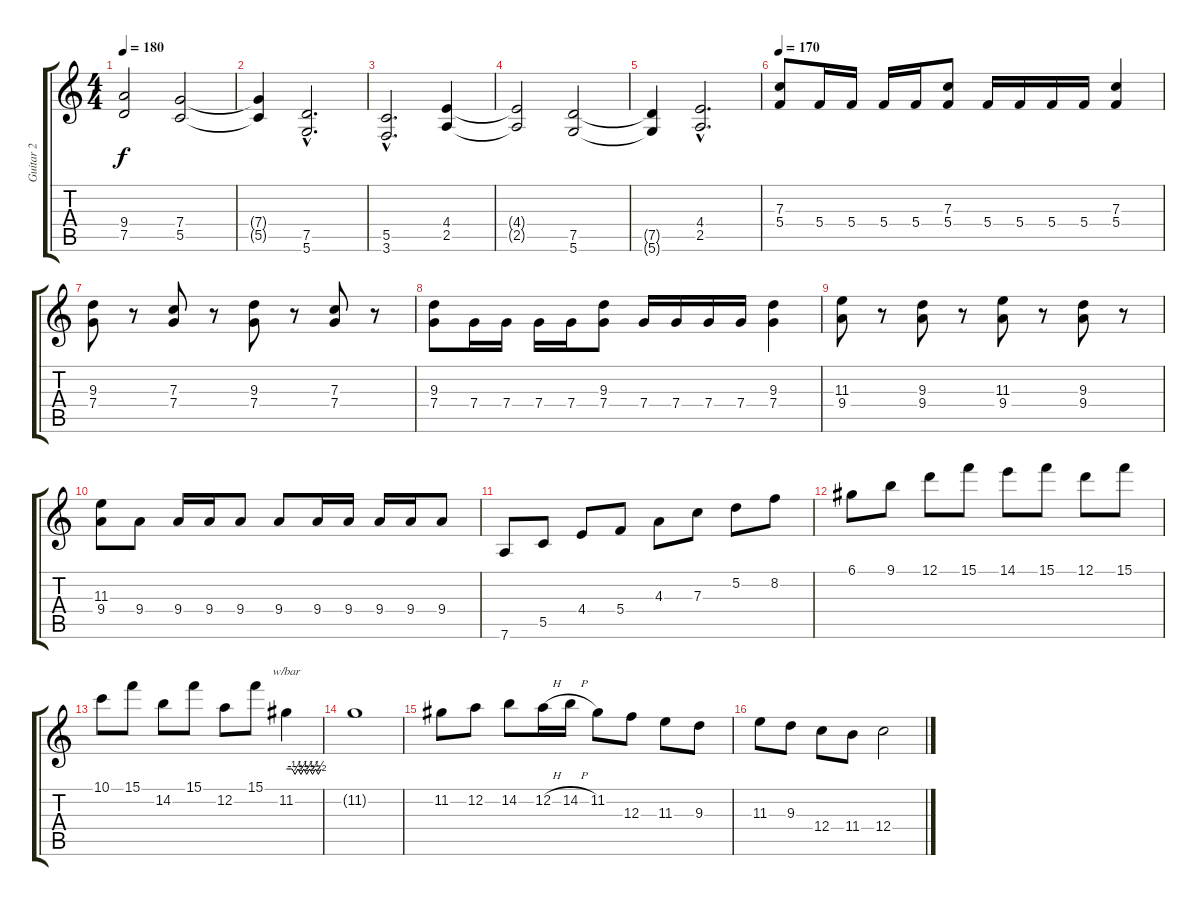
\track ("Guitar 2" "Guitar 2") {instrument distortionguitar}
\staff {score tabs}
\tuning (D4 A3 F3 C3 G2 D2) {hide}
\ts (4 4)
\tempo 180
\clef g2
\ks c
(9.4{t} 7.5{t}).2{dy f} (7.4 5.5).2 |
(7.4{t} 5.5{t}).4 (7.5{hac} 5.6{hac}).2{d} |
(5.5{hac} 3.6{hac}).2{d} (4.4 2.5).4 |
(4.4{t} 2.5{t}).2 (7.5 5.6).2 |
(7.5{t} 5.6{t}).4 (4.4{hac} 2.5{hac}).2{d} |
\tempo 170
(7.3 5.4).8 5.4.16 5.4.16 5.4.16 5.4.16 (7.3 5.4).8 5.4.16 5.4.16 5.4.16 5.4.16 (7.3 5.4).4 |
(9.3 7.4).8 r.8 (7.3 7.4).8 r.8 (9.3 7.4).8 r.8 (7.3 7.4).8 r.8 |
(9.3 7.4).8 7.4.16 7.4.16 7.4.16 7.4.16 (9.3 7.4).8 7.4.16 7.4.16 7.4.16 7.4.16 (9.3 7.4).4 |
(11.3 9.4).8 r.8 (9.3 9.4).8 r.8 (11.3 9.4).8 r.8 (9.3 9.4).8 r.8 |
(11.3 9.4).8 9.4.8 9.4.16 9.4.16 9.4.8 9.4.8 9.4.16 9.4.16 9.4.16 9.4.16 9.4.8 |
7.6.8 5.5.8 4.4.8 5.4.8 4.3.8 7.3.8 5.2.8 8.2.8 |
6.1.8 9.1.8 12.1.8 15.1.8 14.1.8 15.1.8 12.1.8 15.1.8 |
10.1.8 15.1.8 14.2.8 15.1.8 12.2.8 15.1.8 11.2.4{tbe (custom default 0 0 10 0 15 -2 20 0 25 -2 30 0 35 -2 40 0 45 -2 50 0 55 -2 60 0)} |
11.2{t}.1 |
11.2.8 12.2.8 14.2.8 12.2{h}.16 14.2{h}.16 11.2.8 12.3.8 11.3.8 9.3.8 |
11.3.8 9.3.8 12.4.8 11.4.8 12.4.2
